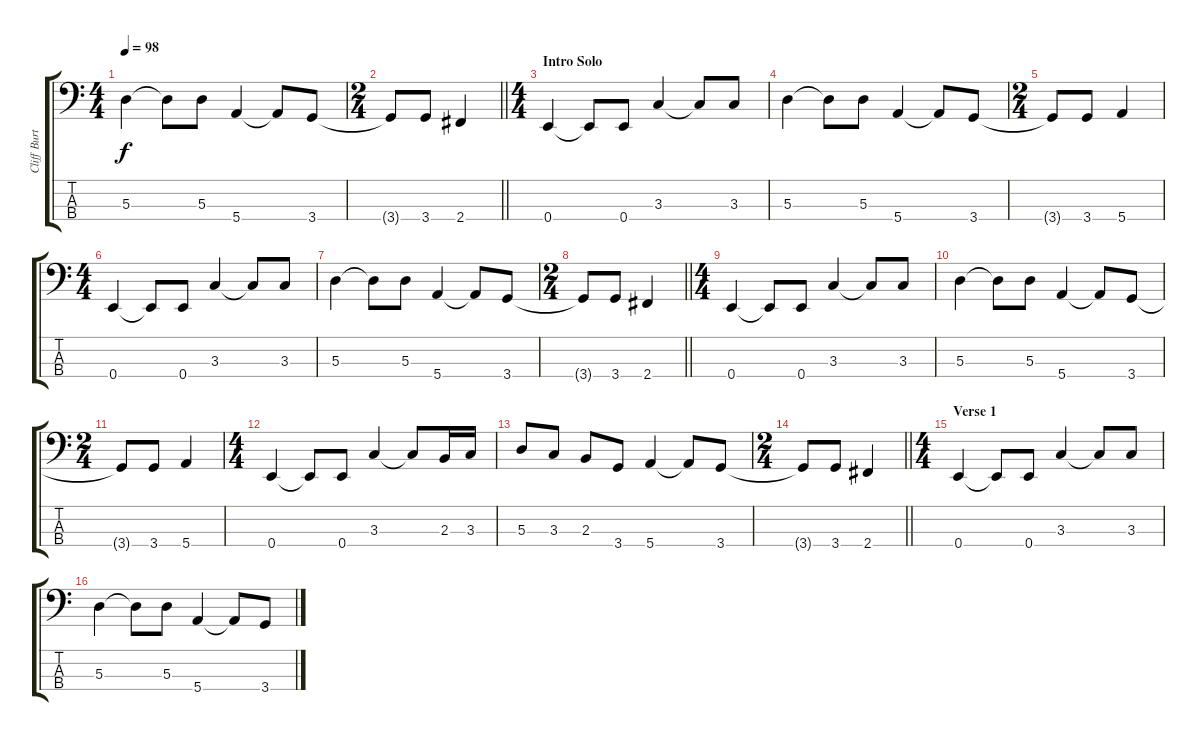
\track ("Cliff Burton" "Cliff Burt") {instrument electricbassfinger}
\staff {score tabs}
\tuning (G2 D2 A1 E1) {hide}
\ts (4 4)
\tempo 98
\clef f4
\ks c
5.3.4{dy f} 5.3{t}.8 5.3.8 5.4.4 5.4{t}.8 3.4.8 |
\ts (2 4)
\barLineRight lightlight
3.4{t}.8 3.4.8 2.4.4 |
\ts (4 4)
\section ("" "Intro Solo")
0.4.4 0.4{t}.8 0.4.8 3.3.4 3.3{t}.8 3.3.8 |
5.3.4 5.3{t}.8 5.3.8 5.4.4 5.4{t}.8 3.4.8 |
\ts (2 4)
3.4{t}.8 3.4.8 5.4.4 |
\ts (4 4)
0.4.4 0.4{t}.8 0.4.8 3.3.4 3.3{t}.8 3.3.8 |
5.3.4 5.3{t}.8 5.3.8 5.4.4 5.4{t}.8 3.4.8 |
\ts (2 4)
\barLineRight lightlight
3.4{t}.8 3.4.8 2.4.4 |
\ts (4 4)
0.4.4 0.4{t}.8 0.4.8 3.3.4 3.3{t}.8 3.3.8 |
5.3.4 5.3{t}.8 5.3.8 5.4.4 5.4{t}.8 3.4.8 |
\ts (2 4)
3.4{t}.8 3.4.8 5.4.4 |
\ts (4 4)
0.4.4 0.4{t}.8 0.4.8 3.3.4 3.3{t}.8 2.3.16 3.3.16 |
5.3.8 3.3.8 2.3.8 3.4.8 5.4.4 5.4{t}.8 3.4.8 |
\ts (2 4)
\barLineRight lightlight
3.4{t}.8 3.4.8 2.4.4 |
\ts (4 4)
\section ("" "Verse 1")
0.4.4 0.4{t}.8 0.4.8 3.3.4 3.3{t}.8 3.3.8 |
5.3.4 5.3{t}.8 5.3.8 5.4.4 5.4{t}.8 3.4.8
